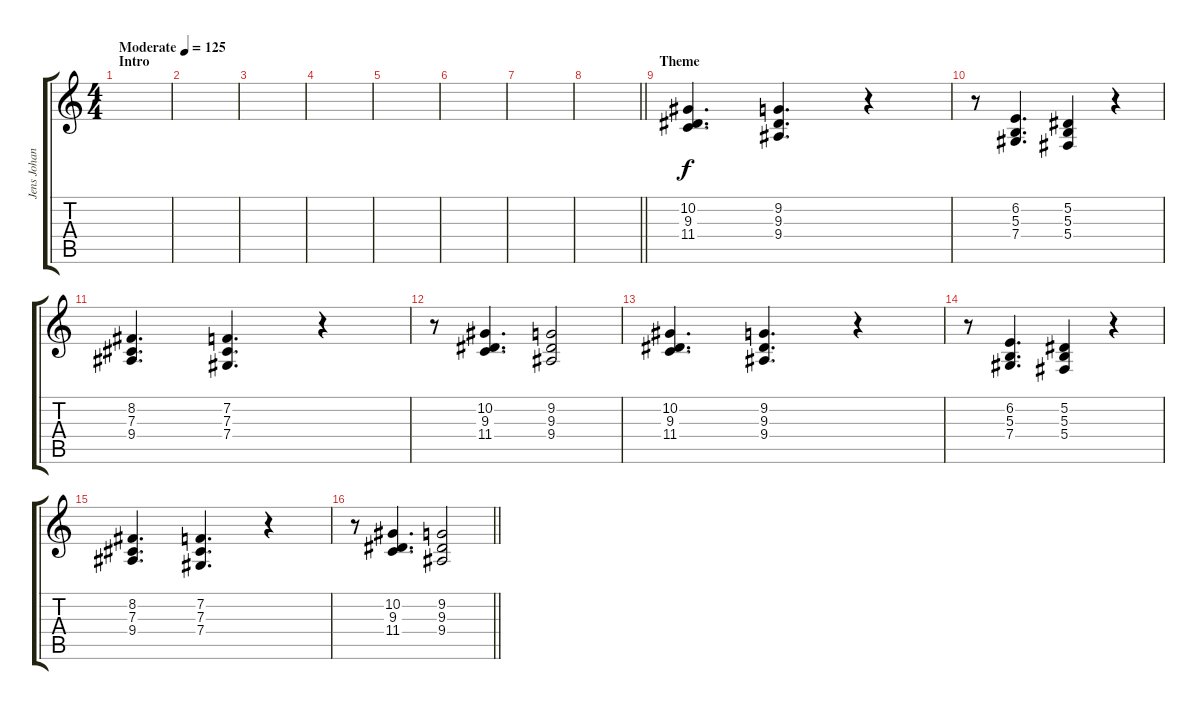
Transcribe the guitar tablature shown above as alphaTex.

\track ("Jens Johansson" "Jens Johan") {instrument stringensemble1}
\staff {score tabs}
\tuning (Eb4 Bb3 Gb3 Db3 Ab2 Eb2) {hide}
\ts (4 4)
\section ("" "Intro")
\tempo (125 "Moderate")
\clef g2
\ks c
|
|
|
|
|
|
|
\barLineRight lightlight
|
\section ("" "Theme")
(10.2 9.3 11.4).4{d} (9.2 9.3 9.4).4{d} r.4 |
r.8 (6.2 5.3 7.4).4{d} (5.2 5.3 5.4).4 r.4 |
(8.2 7.3 9.4).4{d} (7.2 7.3 7.4).4{d} r.4 |
r.8 (10.2 9.3 11.4).4{d} (9.2 9.3 9.4).2 |
(10.2 9.3 11.4).4{d} (9.2 9.3 9.4).4{d} r.4 |
r.8 (6.2 5.3 7.4).4{d} (5.2 5.3 5.4).4 r.4 |
(8.2 7.3 9.4).4{d} (7.2 7.3 7.4).4{d} r.4 |
\barLineRight lightlight
r.8 (10.2 9.3 11.4).4{d} (9.2 9.3 9.4).2
